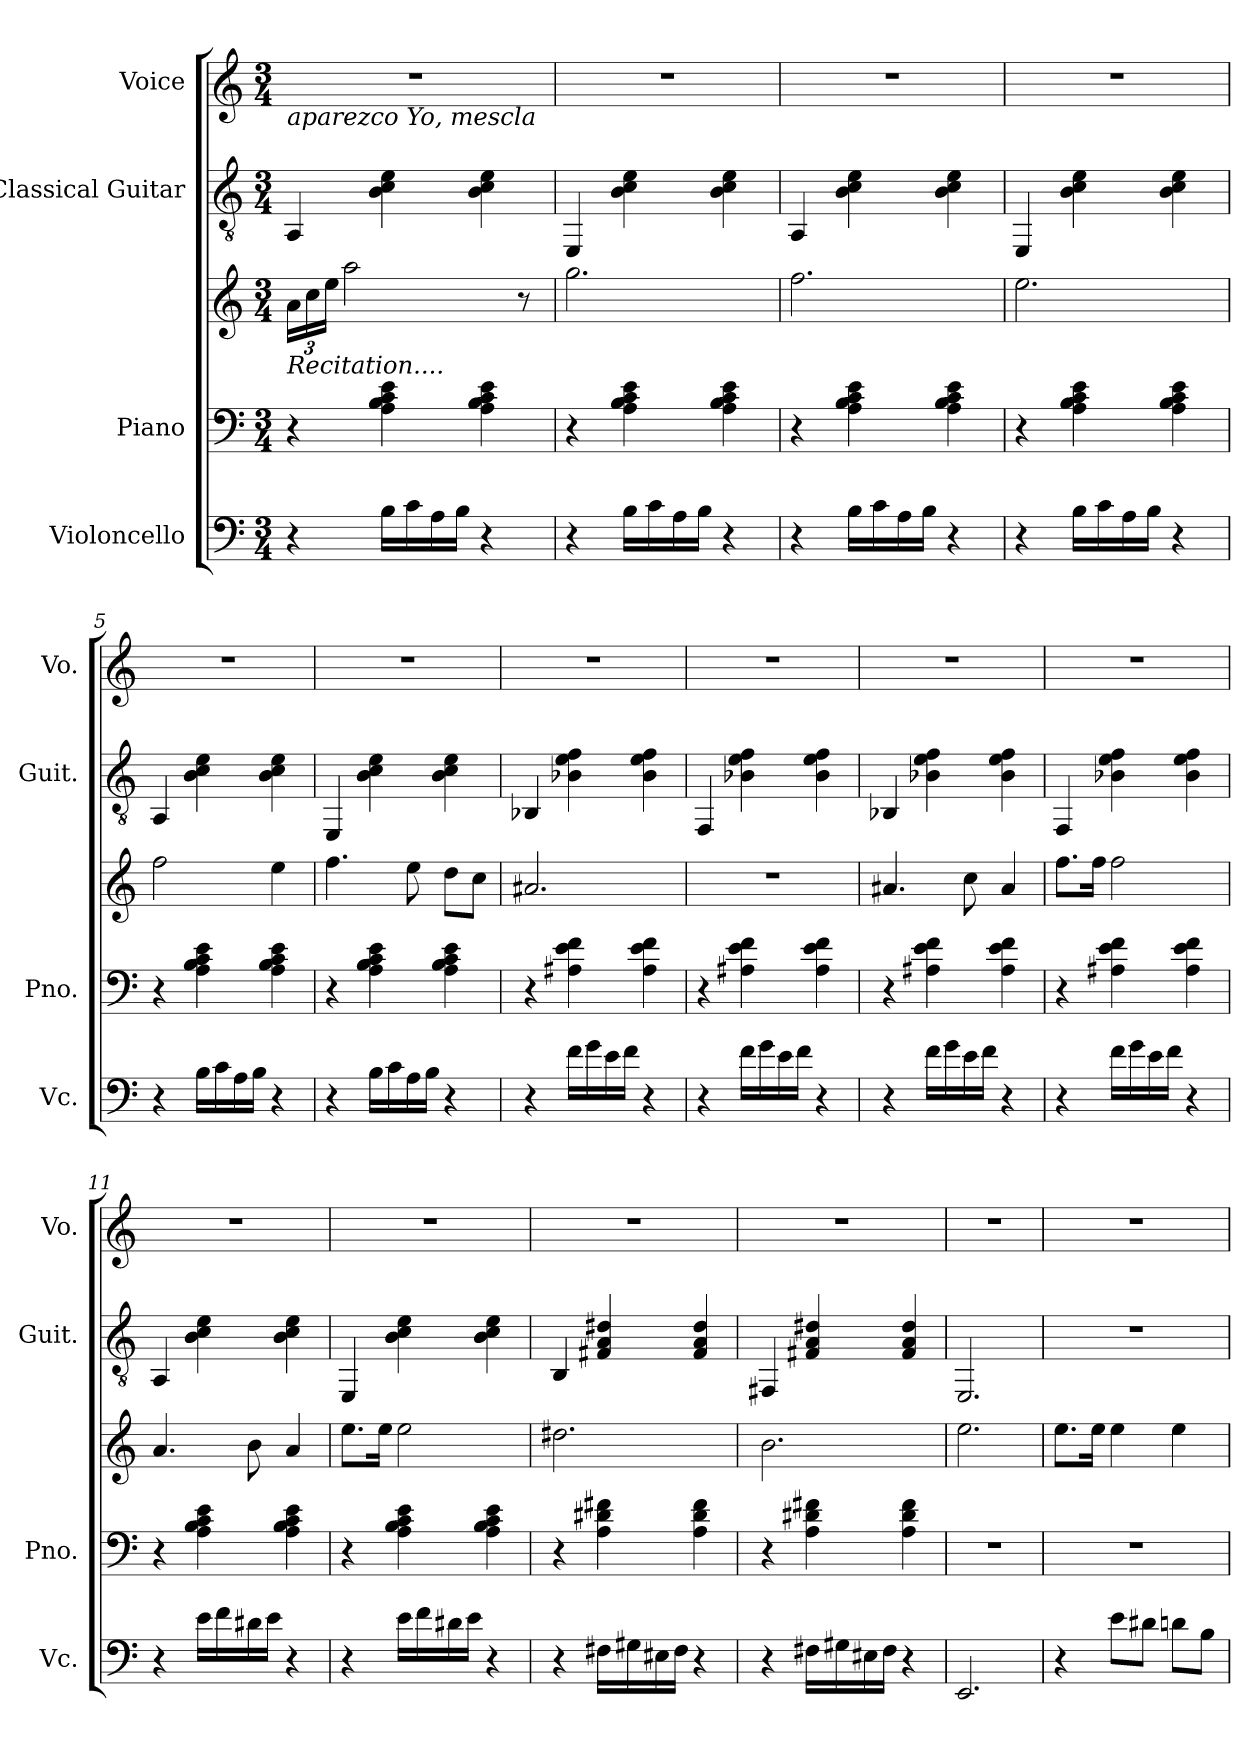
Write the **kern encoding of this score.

**kern	**kern	**kern	**kern	**kern
*part4	*part3	*part3	*part2	*part1
*staff5	*staff4	*staff3	*staff2	*staff1
*I"Violoncello	*I"Piano	*	*I"Classical Guitar	*I"Voice
*I'Vc.	*I'Pno.	*	*I'Guit.	*I'Vo.
*clefF4	*clefF4	*clefG2	*clefGv2	*clefG2
*k[]	*k[]	*k[]	*k[]	*k[]
*M3/4	*M3/4	*M3/4	*M3/4	*M3/4
*	*	*Xbrackettup	*	*
=1	=1	=1	=1	=1
!	!	!	!	!LO:TX:b:i:t=aparezco Yo, mescla
!	!	!LO:TX:b:i:t=Recitation....	!	!
4r	4r	24a\LL	4AA/	2.r
.	.	24cc\	.	.
.	.	24ee\JJ	.	.
.	.	2aa\	.	.
16B\LL	4A\ 4B\ 4c\ 4e\	.	4B\ 4c\ 4e\	.
16c\	.	.	.	.
16A\	.	.	.	.
16B\JJ	.	.	.	.
4r	4A\ 4B\ 4c\ 4e\	.	4B\ 4c\ 4e\	.
.	.	8r	.	.
=2	=2	=2	=2	=2
4r	4r	2.gg\	4EE/	2.r
16B\LL	4A\ 4B\ 4c\ 4e\	.	4B\ 4c\ 4e\	.
16c\	.	.	.	.
16A\	.	.	.	.
16B\JJ	.	.	.	.
4r	4A\ 4B\ 4c\ 4e\	.	4B\ 4c\ 4e\	.
=3	=3	=3	=3	=3
4r	4r	2.ff\	4AA/	2.r
16B\LL	4A\ 4B\ 4c\ 4e\	.	4B\ 4c\ 4e\	.
16c\	.	.	.	.
16A\	.	.	.	.
16B\JJ	.	.	.	.
4r	4A\ 4B\ 4c\ 4e\	.	4B\ 4c\ 4e\	.
=4	=4	=4	=4	=4
4r	4r	2.ee\	4EE/	2.r
16B\LL	4A\ 4B\ 4c\ 4e\	.	4B\ 4c\ 4e\	.
16c\	.	.	.	.
16A\	.	.	.	.
16B\JJ	.	.	.	.
4r	4A\ 4B\ 4c\ 4e\	.	4B\ 4c\ 4e\	.
!!LO:LB:g=z
=5	=5	=5	=5	=5
4r	4r	2ff\	4AA/	2.r
16B\LL	4A\ 4B\ 4c\ 4e\	.	4B\ 4c\ 4e\	.
16c\	.	.	.	.
16A\	.	.	.	.
16B\JJ	.	.	.	.
4r	4A\ 4B\ 4c\ 4e\	4ee\	4B\ 4c\ 4e\	.
=6	=6	=6	=6	=6
4r	4r	4.ff\	4EE/	2.r
16B\LL	4A\ 4B\ 4c\ 4e\	.	4B\ 4c\ 4e\	.
16c\	.	.	.	.
16A\	.	8ee\	.	.
16B\JJ	.	.	.	.
4r	4A\ 4B\ 4c\ 4e\	8dd\L	4B\ 4c\ 4e\	.
.	.	8cc\J	.	.
=7	=7	=7	=7	=7
4r	4r	2.a#X/	4BB-X/	2.r
16f\LL	4A#X\ 4e\ 4f\	.	4B-X\ 4e\ 4f\	.
16g\	.	.	.	.
16e\	.	.	.	.
16f\JJ	.	.	.	.
4r	4A#\ 4e\ 4f\	.	4B-\ 4e\ 4f\	.
=8	=8	=8	=8	=8
4r	4r	2.r	4FF/	2.r
16f\LL	4A#X\ 4e\ 4f\	.	4B-X\ 4e\ 4f\	.
16g\	.	.	.	.
16e\	.	.	.	.
16f\JJ	.	.	.	.
4r	4A#\ 4e\ 4f\	.	4B-\ 4e\ 4f\	.
!!LO:PB:g=z
=9	=9	=9	=9	=9
4r	4r	4.a#X/	4BB-X/	2.r
16f\LL	4A#X\ 4e\ 4f\	.	4B-X\ 4e\ 4f\	.
16g\	.	.	.	.
16e\	.	8cc\	.	.
16f\JJ	.	.	.	.
4r	4A#\ 4e\ 4f\	4a#/	4B-\ 4e\ 4f\	.
=10	=10	=10	=10	=10
4r	4r	8.ff\L	4FF/	2.r
.	.	16ff\Jk	.	.
16f\LL	4A#X\ 4e\ 4f\	2ff\	4B-X\ 4e\ 4f\	.
16g\	.	.	.	.
16e\	.	.	.	.
16f\JJ	.	.	.	.
4r	4A#\ 4e\ 4f\	.	4B-\ 4e\ 4f\	.
=11	=11	=11	=11	=11
4r	4r	4.a/	4AA/	2.r
16e\LL	4A\ 4B\ 4c\ 4e\	.	4B\ 4c\ 4e\	.
16f\	.	.	.	.
16d#X\	.	8b\	.	.
16e\JJ	.	.	.	.
4r	4A\ 4B\ 4c\ 4e\	4a/	4B\ 4c\ 4e\	.
=12	=12	=12	=12	=12
4r	4r	8.ee\L	4EE/	2.r
.	.	16ee\Jk	.	.
16e\LL	4A\ 4B\ 4c\ 4e\	2ee\	4B\ 4c\ 4e\	.
16f\	.	.	.	.
16d#X\	.	.	.	.
16e\JJ	.	.	.	.
4r	4A\ 4B\ 4c\ 4e\	.	4B\ 4c\ 4e\	.
!!LO:LB:g=z
=13	=13	=13	=13	=13
4r	4r	2.dd#X\	4BB/	2.r
16F#X\LL	4A\ 4d#X\ 4f#X\	.	4F#X/ 4A/ 4d#X/	.
16G#X\	.	.	.	.
16E#X\	.	.	.	.
16F#\JJ	.	.	.	.
4r	4A\ 4d#\ 4f#\	.	4F#/ 4A/ 4d#/	.
=14	=14	=14	=14	=14
4r	4r	2.b\	4FF#X/	2.r
16F#X\LL	4A\ 4d#X\ 4f#X\	.	4F#X/ 4A/ 4d#X/	.
16G#X\	.	.	.	.
16E#X\	.	.	.	.
16F#\JJ	.	.	.	.
4r	4A\ 4d#\ 4f#\	.	4F#/ 4A/ 4d#/	.
=15	=15	=15	=15	=15
2.EE/	2.r	2.ee\	2.EE/	2.r
=16	=16	=16	=16	=16
4r	2.r	8.ee\L	2.r	2.r
.	.	16ee\Jk	.	.
8e\L	.	4ee\	.	.
8d#X\J	.	.	.	.
8dn\L	.	4ee\	.	.
8B\J	.	.	.	.
=	=	=	=	=
*-	*-	*-	*-	*-
